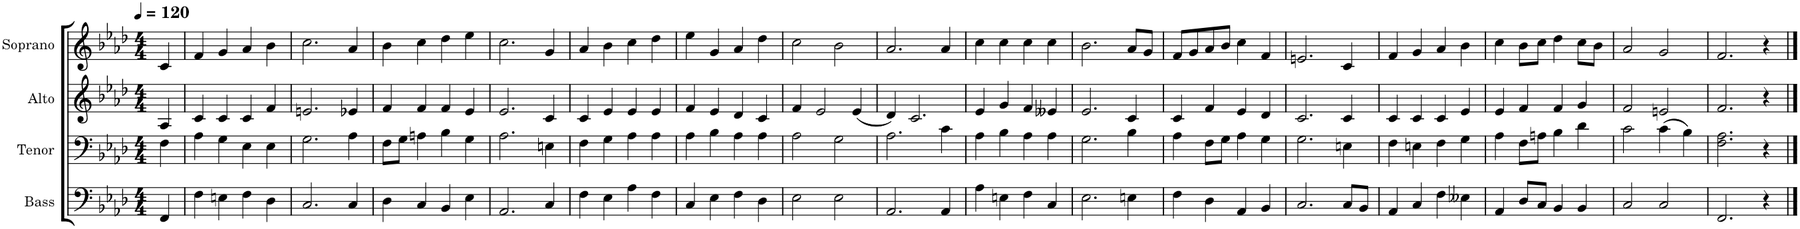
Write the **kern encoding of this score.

**kern	**kern	**kern	**kern
*part4	*part3	*part2	*part1
*staff4	*staff3	*staff2	*staff1
*I"Bass	*I"Tenor	*I"Alto	*I"Soprano
*I'B.	*I'T.	*I'A.	*I'S.
*clefF4	*clefF4	*clefG2	*clefG2
*k[b-e-a-d-]	*k[b-e-a-d-]	*k[b-e-a-d-]	*k[b-e-a-d-]
*M4/4	*M4/4	*M4/4	*M4/4
*MM120	*MM120	*MM120	*MM120
=	=	=	=
4FF/	4F\	4A-/	4c/
=1	=1	=1	=1
4F\	4A-\	4c/	4f/
4En\	4G\	4c/	4g/
4F\	4E-\	4c/	4a-/
4D-\	4E-\	4f/	4b-\
=2	=2	=2	=2
2.C/	2.G\	2.en/	2.cc\
4C/	4A-\	4e-X/	4a-/
=3	=3	=3	=3
4D-\	8F\L	4f/	4b-\
.	8G\J	.	.
4C/	4An\	4f/	4cc\
4BB-/	4B-\	4f/	4dd-\
4E-\	4G\	4e-/	4ee-\
=4	=4	=4	=4
2.AA-/	2.A-\	2.e-/	2.cc\
4C/	4En\	4c/	4g/
=5	=5	=5	=5
4F\	4F\	4c/	4a-/
4E-\	4G\	4e-/	4b-\
4A-\	4A-\	4e-/	4cc\
4F\	4A-\	4e-/	4dd-\
=6	=6	=6	=6
4C/	4A-\	4f/	4ee-\
4E-\	4B-\	4e-/	4g/
4F\	4A-\	4d-/	4a-/
4D-\	4A-\	4c/	4dd-\
=7	=7	=7	=7
2E-\	2A-\	4f/	2cc\
.	.	2e-/	.
2E-\	2G\	.	2b-\
.	.	(4e-/	.
=8	=8	=8	=8
2.AA-/	2.A-\	4d-/)	2.a-/
.	.	2.c/	.
4AA-/	4c\	.	4a-/
=9	=9	=9	=9
4A-\	4A-\	4e-/	4cc\
4En\	4B-\	4g/	4cc\
4F\	4A-\	4f/	4cc\
4C/	4A-\	4e--X/	4cc\
=10	=10	=10	=10
2.E-\	2.G\	2.e-/	2.b-\
4En\	4B-\	4c/	8a-/L
.	.	.	8g/J
=11	=11	=11	=11
4F\	4A-\	4c/	8f/L
.	.	.	8g/
4D-\	8F\L	4f/	8a-/
.	8G\J	.	8b-/J
4AA-/	4A-\	4e-/	4cc\
4BB-/	4G\	4d-/	4f/
=12	=12	=12	=12
2.C/	2.G\	2.c/	2.en/
8C/L	4En\	4c/	4c/
8BB-/J	.	.	.
=13	=13	=13	=13
4AA-/	4F\	4c/	4f/
4C/	4En\	4c/	4g/
4F\	4F\	4c/	4a-/
4E--X\	4G\	4e-/	4b-\
=14	=14	=14	=14
4AA-/	4A-\	4e-/	4cc\
8D-/L	8F\L	4f/	8b-\L
8C/J	8An\J	.	8cc\J
4BB-/	4B-\	4f/	4dd-\
4BB-/	4d-\	4g/	8cc\L
.	.	.	8b-\J
=15	=15	=15	=15
2C/	2c\	2f/	2a-/
2C/	(4c\	2en/	2g/
.	4B-\)	.	.
=16	=16	=16	=16
2.FF/	2.F\ 2.A-\	2.f/	2.f/
4r	4r	4r	4r
==	==	==	==
*-	*-	*-	*-
